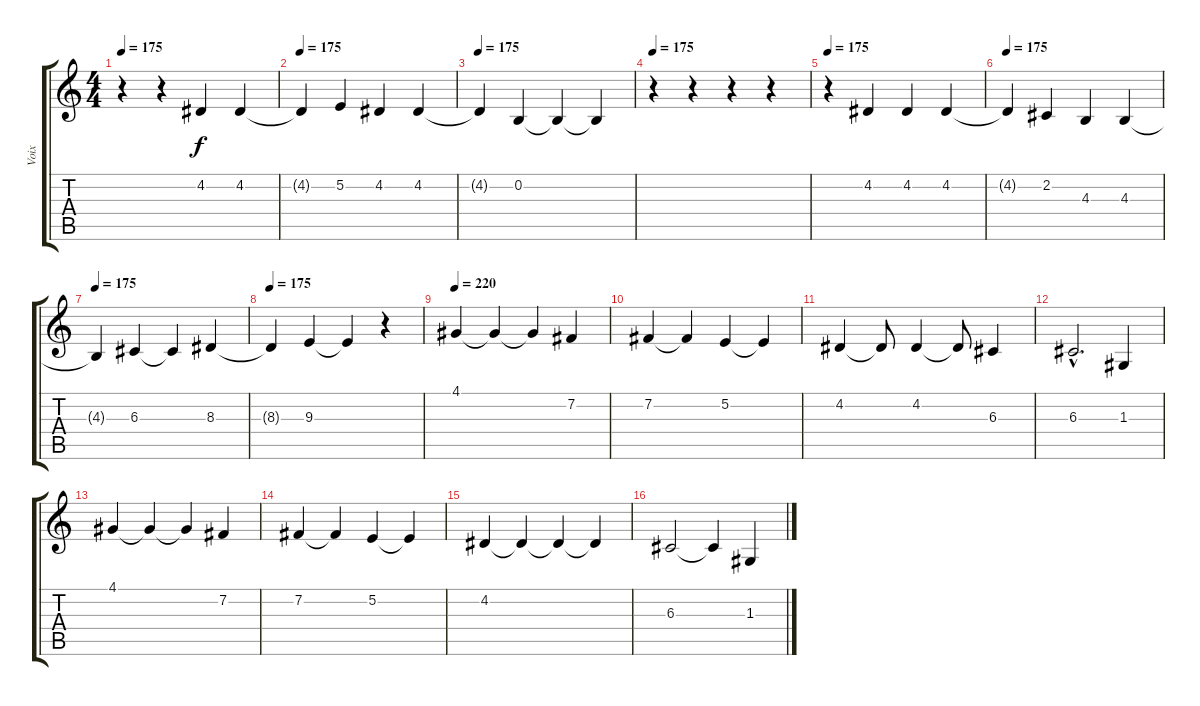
\track ("Voix" "Voix") {instrument lead6voice}
\staff {score tabs}
\tuning (E4 B3 G3 D3 A2 E2) {hide}
\ts (4 4)
\tempo 175
\clef g2
\ks c
r.4{dy f} r.4 4.2.4 4.2.4 |
\tempo 175
4.2{t}.4 5.2.4 4.2.4 4.2.4 |
\tempo 175
4.2{t}.4 0.2.4 0.2{t}.4 0.2{t}.4 |
\tempo 175
r.4 r.4 r.4 r.4 |
\tempo 175
r.4 4.2.4 4.2.4 4.2.4 |
\tempo 175
4.2{t}.4 2.2.4 4.3.4 4.3.4 |
\tempo 175
4.3{t}.4 6.3.4 6.3{t}.4 8.3.4 |
\tempo 175
8.3{t}.4 9.3.4 9.3{t}.4 r.4 |
\tempo 220
4.1.4 4.1{t}.4 4.1{t}.4 7.2.4 |
7.2.4 7.2{t}.4 5.2.4 5.2{t}.4 |
4.2.4 4.2{t}.8 4.2.4 4.2{t}.8 6.3.4 |
6.3{hac}.2{d} 1.3.4 |
4.1.4 4.1{t}.4 4.1{t}.4 7.2.4 |
7.2.4 7.2{t}.4 5.2.4 5.2{t}.4 |
4.2.4 4.2{t}.4 4.2{t}.4 4.2{t}.4 |
6.3.2 6.3{t}.4 1.3.4
